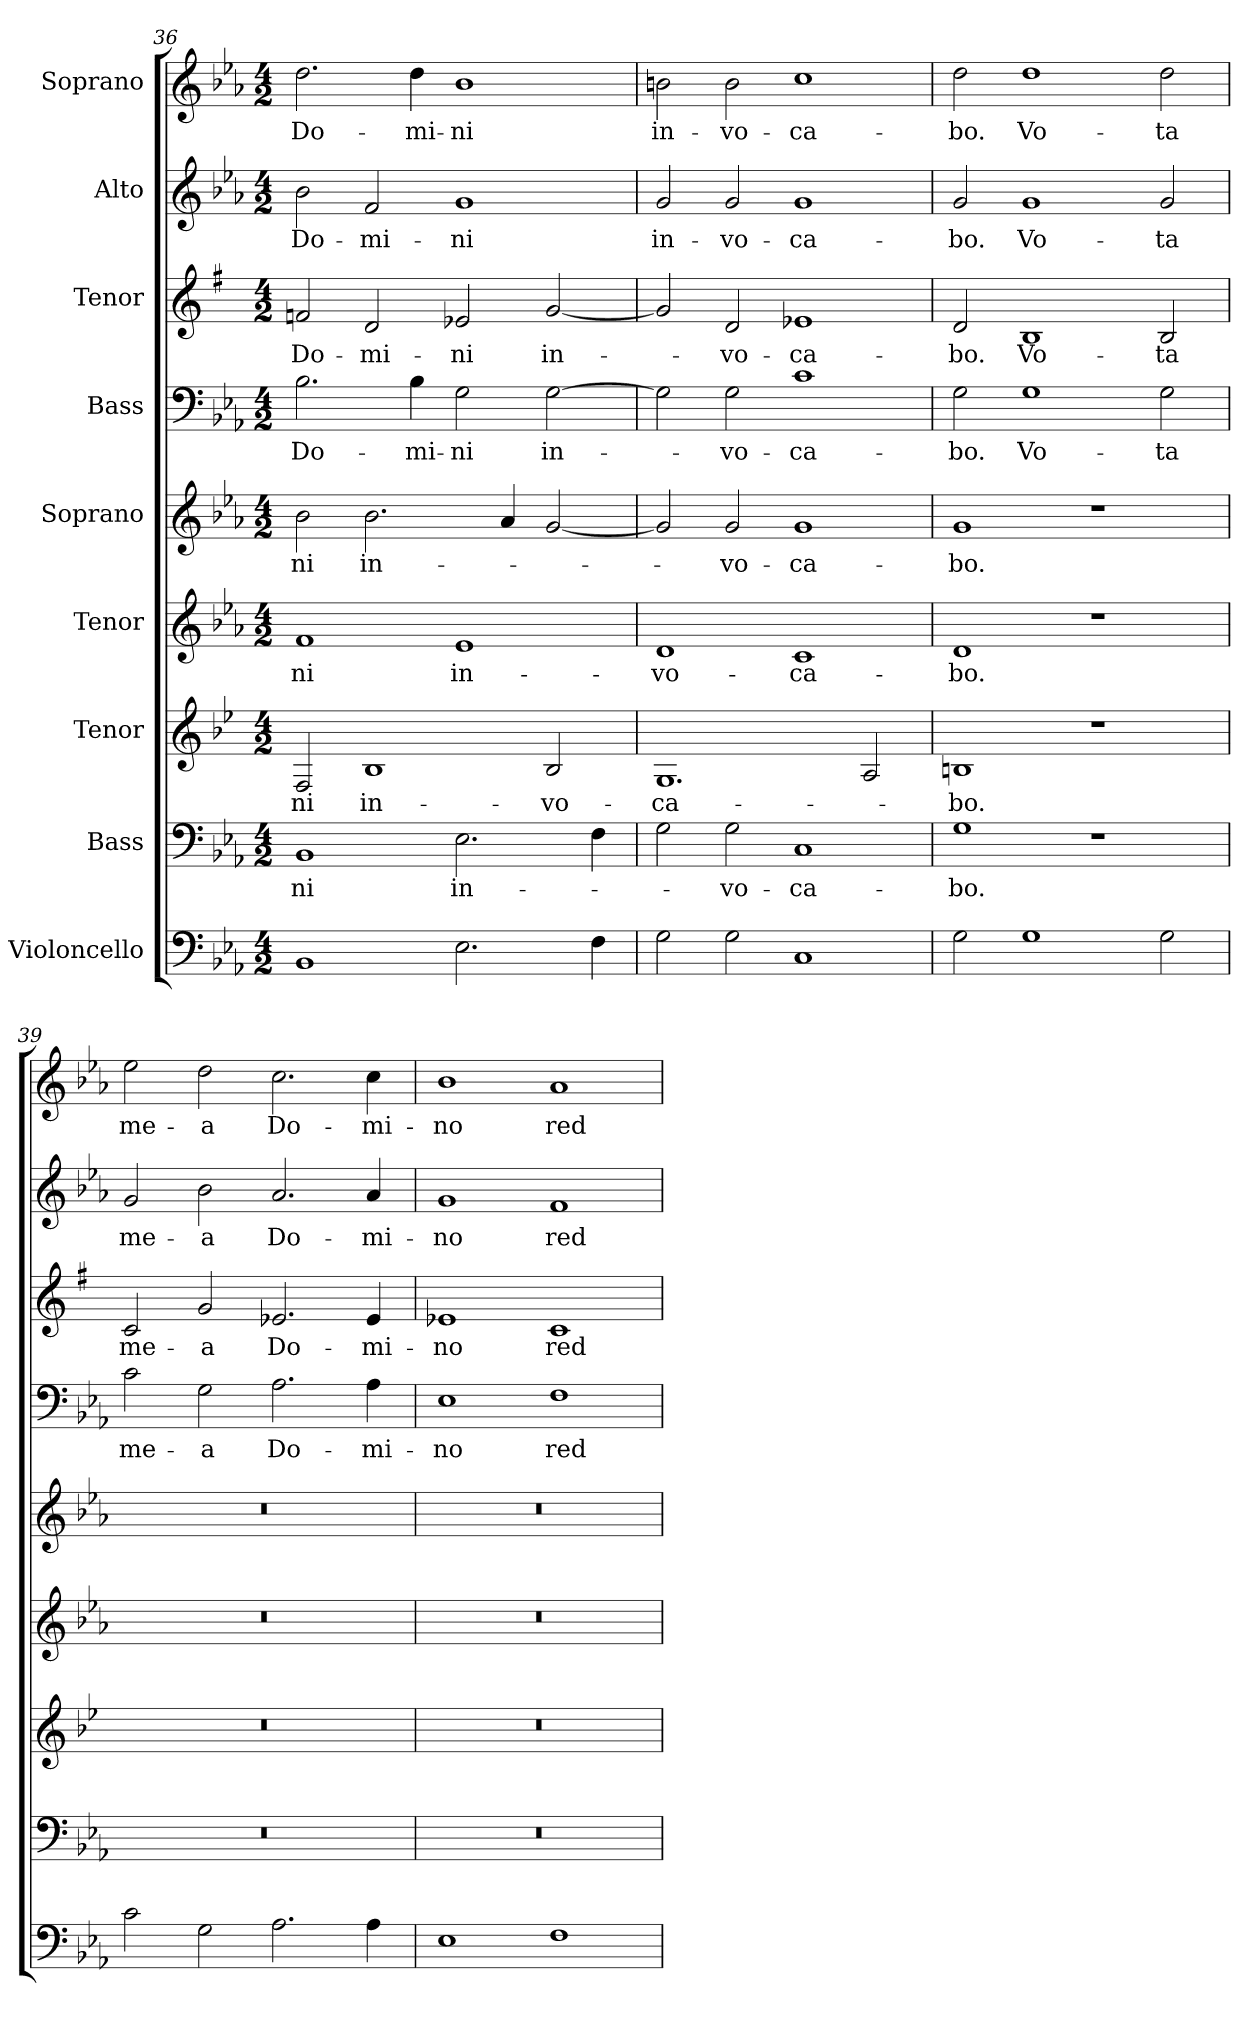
**kern	**kern	**text	**kern	**text	**kern	**text	**kern	**text	**kern	**text	**kern	**text	**kern	**text	**kern	**text
*part9	*part8	*part8	*part7	*part7	*part6	*part6	*part5	*part5	*part4	*part4	*part3	*part3	*part2	*part2	*part1	*part1
*staff9	*staff8	*staff8	*staff7	*staff7	*staff6	*staff6	*staff5	*staff5	*staff4	*staff4	*staff3	*staff3	*staff2	*staff2	*staff1	*staff1
*I"Violoncello	*I"Bass	*	*I"Tenor	*	*I"Tenor	*	*I"Soprano	*	*I"Bass	*	*I"Tenor	*	*I"Alto	*	*I"Soprano	*
*clefF4	*clefF4	*	*clefG2	*	*clefG2	*	*clefG2	*	*clefF4	*	*clefG2	*	*clefG2	*	*clefG2	*
*k[b-e-a-]	*k[b-e-a-]	*	*k[b-e-]	*	*k[b-e-a-]	*	*k[b-e-a-]	*	*k[b-e-a-]	*	*k[f#]	*	*k[b-e-a-]	*	*k[b-e-a-]	*
*M4/2	*M4/2	*	*M4/2	*	*M4/2	*	*M4/2	*	*M4/2	*	*M4/2	*	*M4/2	*	*M4/2	*
=36	=36	=36	=36	=36	=36	=36	=36	=36	=36	=36	=36	=36	=36	=36	=36	=36
!	!	!LO:LY:b	!	!LO:LY:b	!	!LO:LY:b	!	!LO:LY:b	!	!LO:LY:b	!	!LO:LY:b	!	!LO:LY:b	!	!LO:LY:b
1BB-	1BB-	-ni	2F/	-ni	1f	-ni	2b-\	-ni	2.B-\	Do-	2fn/	Do-	2b-\	Do-	2.dd\	Do-
!	!	!	!	!LO:LY:b	!	!	!	!LO:LY:b	!	!	!	!LO:LY:b	!	!LO:LY:b	!	!
.	.	.	1B-	in-	.	.	2.b-\	in-	.	.	2d/	-mi-	2f/	-mi-	.	.
!	!	!	!	!	!	!	!	!	!	!LO:LY:b	!	!	!	!	!	!LO:LY:b
.	.	.	.	.	.	.	.	.	4B-\	-mi-	.	.	.	.	4dd\	-mi-
!	!	!LO:LY:b	!	!	!	!LO:LY:b	!	!	!	!LO:LY:b	!	!LO:LY:b	!	!LO:LY:b	!	!LO:LY:b
2.E-\	2.E-\	in-	.	.	1e-	in-	.	.	2G\	-ni	2e-X/	-ni	1g	-ni	1b-	-ni
.	.	.	.	.	.	.	4a-/	.	.	.	.	.	.	.	.	.
!	!	!	!	!LO:LY:b	!	!	!	!	!	!LO:LY:b	!	!LO:LY:b	!	!	!	!
.	.	.	2B-/	-vo-	.	.	[2g/	.	[2G\	in-	[2g/	in-	.	.	.	.
4F\	4F\	.	.	.	.	.	.	.	.	.	.	.	.	.	.	.
=37	=37	=37	=37	=37	=37	=37	=37	=37	=37	=37	=37	=37	=37	=37	=37	=37
!	!	!	!	!LO:LY:b	!	!LO:LY:b	!	!	!	!	!	!	!	!LO:LY:b	!	!LO:LY:b
2G\	2G\	.	1.G	-ca-	1d	-vo-	2g/]	.	2G\]	.	2g/]	.	2g/	in-	2bn\	in-
!	!	!LO:LY:b	!	!	!	!	!	!LO:LY:b	!	!LO:LY:b	!	!LO:LY:b	!	!LO:LY:b	!	!LO:LY:b
2G\	2G\	vo-	.	.	.	.	2g/	vo-	2G\	-vo-	2d/	-vo-	2g/	-vo-	2b\	-vo-
!	!	!LO:LY:b	!	!	!	!LO:LY:b	!	!LO:LY:b	!	!LO:LY:b	!	!LO:LY:b	!	!LO:LY:b	!	!LO:LY:b
1C	1C	-ca-	.	.	1c	-ca-	1g	-ca-	1c	-ca-	1e-X	-ca-	1g	-ca-	1cc	-ca-
.	.	.	2A/	.	.	.	.	.	.	.	.	.	.	.	.	.
!!LO:PB:g=z
=38	=38	=38	=38	=38	=38	=38	=38	=38	=38	=38	=38	=38	=38	=38	=38	=38
!	!	!LO:LY:b	!	!LO:LY:b	!	!LO:LY:b	!	!LO:LY:b	!	!LO:LY:b	!	!LO:LY:b	!	!LO:LY:b	!	!LO:LY:b
2G\	1G	-bo.	1Bn	-bo.	1d	-bo.	1g	-bo.	2G\	-bo.	2d/	-bo.	2g/	-bo.	2dd\	-bo.
!	!	!	!	!	!	!	!	!	!	!LO:LY:b	!	!LO:LY:b	!	!LO:LY:b	!	!LO:LY:b
1G	.	.	.	.	.	.	.	.	1G	Vo-	1B	Vo-	1g	Vo-	1dd	Vo-
.	1r	.	1r	.	1r	.	1r	.	.	.	.	.	.	.	.	.
!	!	!	!	!	!	!	!	!	!	!LO:LY:b	!	!LO:LY:b	!	!LO:LY:b	!	!LO:LY:b
2G\	.	.	.	.	.	.	.	.	2G\	-ta	2B/	-ta	2g/	-ta	2dd\	-ta
=39	=39	=39	=39	=39	=39	=39	=39	=39	=39	=39	=39	=39	=39	=39	=39	=39
!	!	!	!	!	!	!	!	!	!	!LO:LY:b	!	!LO:LY:b	!	!LO:LY:b	!	!LO:LY:b
2c\	0r	.	0r	.	0r	.	0r	.	2c\	me-	2c/	me-	2g/	me-	2ee-\	me-
!	!	!	!	!	!	!	!	!	!	!LO:LY:b	!	!LO:LY:b	!	!LO:LY:b	!	!LO:LY:b
2G\	.	.	.	.	.	.	.	.	2G\	-a	2g/	-a	2b-\	-a	2dd\	-a
!	!	!	!	!	!	!	!	!	!	!LO:LY:b	!	!LO:LY:b	!	!LO:LY:b	!	!LO:LY:b
2.A-\	.	.	.	.	.	.	.	.	2.A-\	Do-	2.e-X/	Do-	2.a-/	Do-	2.cc\	Do-
!	!	!	!	!	!	!	!	!	!	!LO:LY:b	!	!LO:LY:b	!	!LO:LY:b	!	!LO:LY:b
4A-\	.	.	.	.	.	.	.	.	4A-\	-mi-	4e-/	-mi-	4a-/	-mi-	4cc\	-mi-
=40	=40	=40	=40	=40	=40	=40	=40	=40	=40	=40	=40	=40	=40	=40	=40	=40
!	!	!	!	!	!	!	!	!	!	!LO:LY:b	!	!LO:LY:b	!	!LO:LY:b	!	!LO:LY:b
1E-	0r	.	0r	.	0r	.	0r	.	1E-	-no	1e-X	-no	1g	-no	1b-	-no
!	!	!	!	!	!	!	!	!	!	!LO:LY:b	!	!LO:LY:b	!	!LO:LY:b	!	!LO:LY:b
1F	.	.	.	.	.	.	.	.	1F	red-	1c	red-	1f	red-	1a-	red-
=	=	=	=	=	=	=	=	=	=	=	=	=	=	=	=	=
*-	*-	*-	*-	*-	*-	*-	*-	*-	*-	*-	*-	*-	*-	*-	*-	*-
